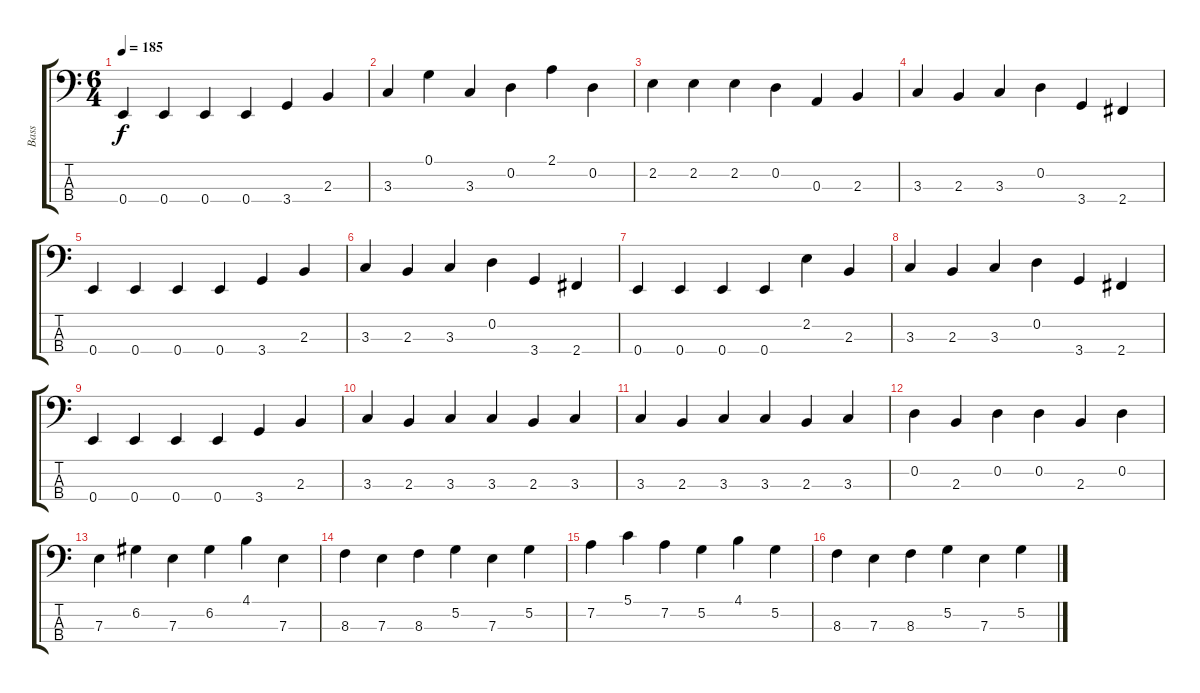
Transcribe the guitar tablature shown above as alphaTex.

\track ("Bass" "Bass") {instrument electricbassfinger}
\staff {score tabs}
\tuning (G2 D2 A1 E1) {hide}
\ts (6 4)
\tempo 185
\clef f4
\ks c
0.4.4{dy f} 0.4.4 0.4.4 0.4.4 3.4.4 2.3.4 |
3.3.4 0.1.4 3.3.4 0.2.4 2.1.4 0.2.4 |
2.2.4 2.2.4 2.2.4 0.2.4 0.3.4 2.3.4 |
3.3.4 2.3.4 3.3.4 0.2.4 3.4.4 2.4.4 |
0.4.4 0.4.4 0.4.4 0.4.4 3.4.4 2.3.4 |
3.3.4 2.3.4 3.3.4 0.2.4 3.4.4 2.4.4 |
0.4.4 0.4.4 0.4.4 0.4.4 2.2.4 2.3.4 |
3.3.4 2.3.4 3.3.4 0.2.4 3.4.4 2.4.4 |
0.4.4 0.4.4 0.4.4 0.4.4 3.4.4 2.3.4 |
3.3.4 2.3.4 3.3.4 3.3.4 2.3.4 3.3.4 |
3.3.4 2.3.4 3.3.4 3.3.4 2.3.4 3.3.4 |
0.2.4 2.3.4 0.2.4 0.2.4 2.3.4 0.2.4 |
7.3.4 6.2.4 7.3.4 6.2.4 4.1.4 7.3.4 |
8.3.4 7.3.4 8.3.4 5.2.4 7.3.4 5.2.4 |
7.2.4 5.1.4 7.2.4 5.2.4 4.1.4 5.2.4 |
8.3.4 7.3.4 8.3.4 5.2.4 7.3.4 5.2.4
